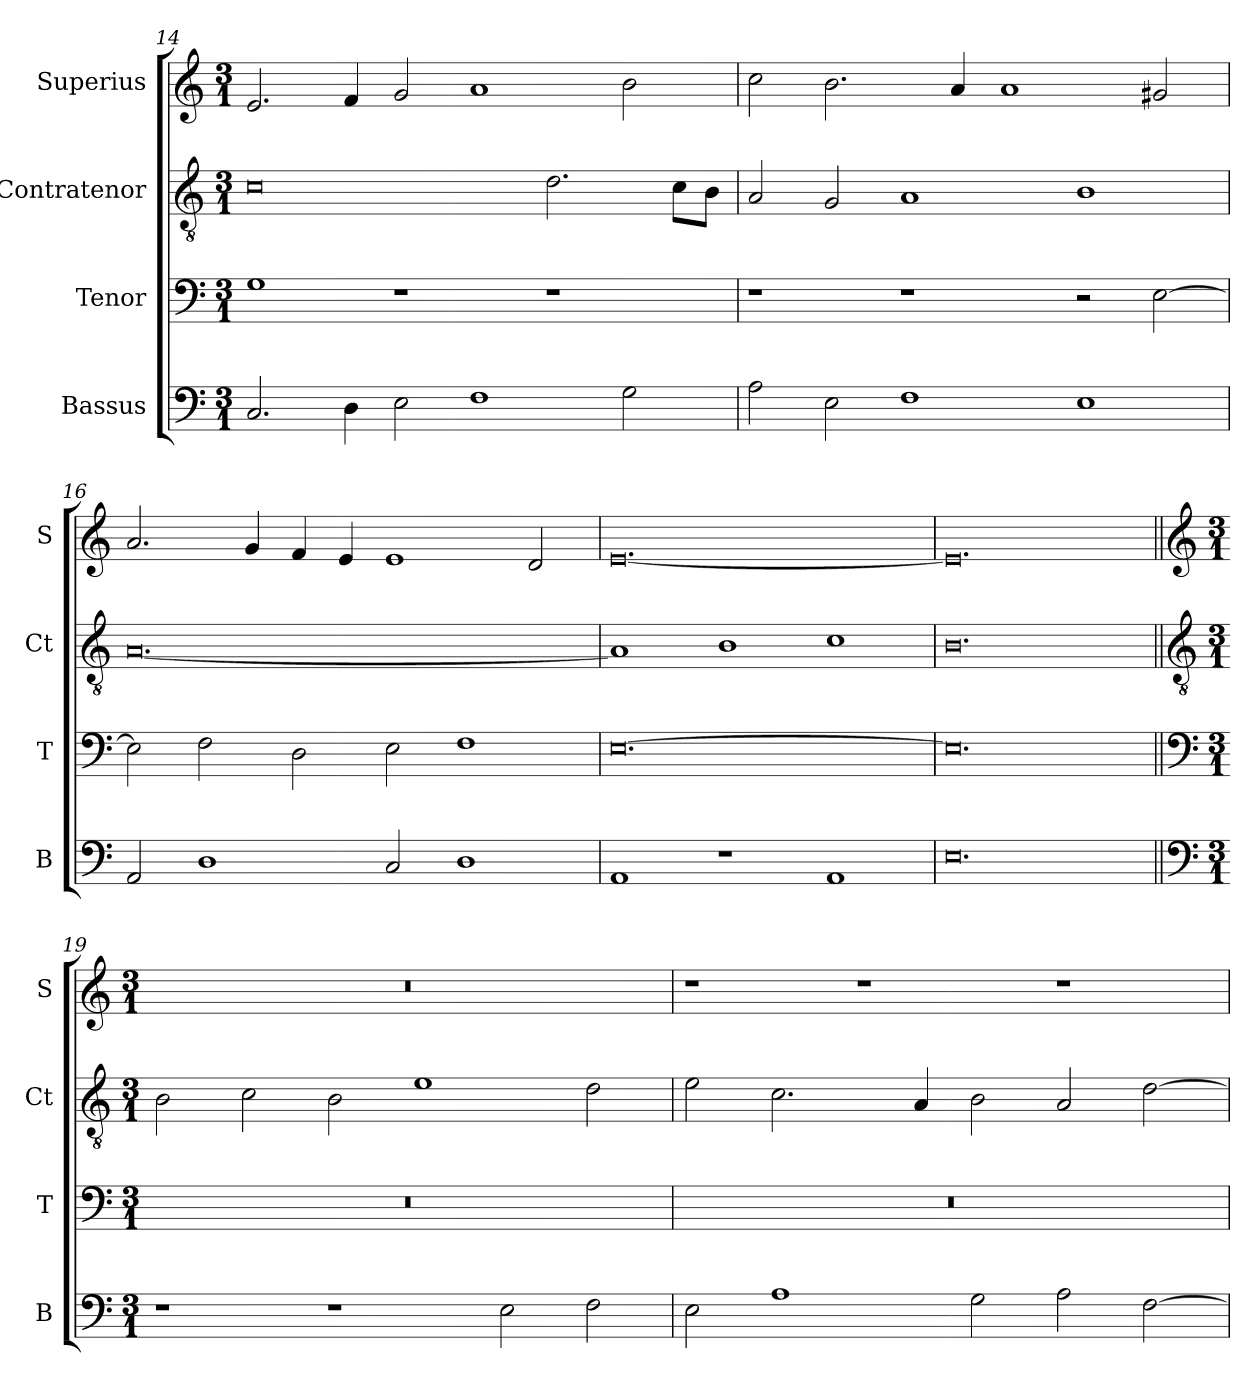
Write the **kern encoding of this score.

**kern	**kern	**kern	**kern
*part4	*part3	*part2	*part1
*staff4	*staff3	*staff2	*staff1
*I"Bassus	*I"Tenor	*I"Contratenor	*I"Superius
*I'B	*I'T	*I'Ct	*I'S
*clefF4	*clefF4	*clefGv2	*clefG2
*k[]	*k[]	*k[]	*k[]
*M3/1	*M3/1	*M3/1	*M3/1
=14	=14	=14	=14
2.C/	1G	0c	2.e/
4D\	.	.	4f/
2E\	1r	.	2g/
1F	.	.	1a
.	1r	2.d\	.
2G\	.	.	2b\
.	.	8c\L	.
.	.	8B\J	.
=15	=15	=15	=15
2A\	1r	2A/	2cc\
2E\	.	2G/	2.b\
1F	1r	1A	.
.	.	.	4a/
.	.	.	1a
1E	2r	1B	.
.	[2E\	.	2g#X/
=16	=16	=16	=16
2AA/	2E\]	[0.A	2.a/
1D	2F\	.	.
.	.	.	4g/
.	2D\	.	4f/
.	.	.	4e/
2C/	2E\	.	1e
1D	1F	.	.
.	.	.	2d/
=17	=17	=17	=17
1AA	[0.E	1A]	[0.e
1r	.	1B	.
1AA	.	1c	.
=18	=18	=18	=18
0.E	0.E]	0.B	0.e]
!!LO:LB:g=z
=19||	=19||	=19||	=19||
*clefF4	*clefF4	*clefGv2	*clefG2
*k[]	*k[]	*k[]	*k[]
*M3/1	*M3/1	*M3/1	*M3/1
1r	0.r	2B\	0.r
.	.	2c\	.
1r	.	2B\	.
.	.	1e	.
2E\	.	.	.
2F\	.	2d\	.
=20	=20	=20	=20
2E\	0.r	2e\	1r
1A	.	2.c\	.
.	.	.	1r
.	.	4A/	.
2G\	.	2B\	.
2A\	.	2A/	1r
[2F\	.	[2d\	.
=	=	=	=
*-	*-	*-	*-
